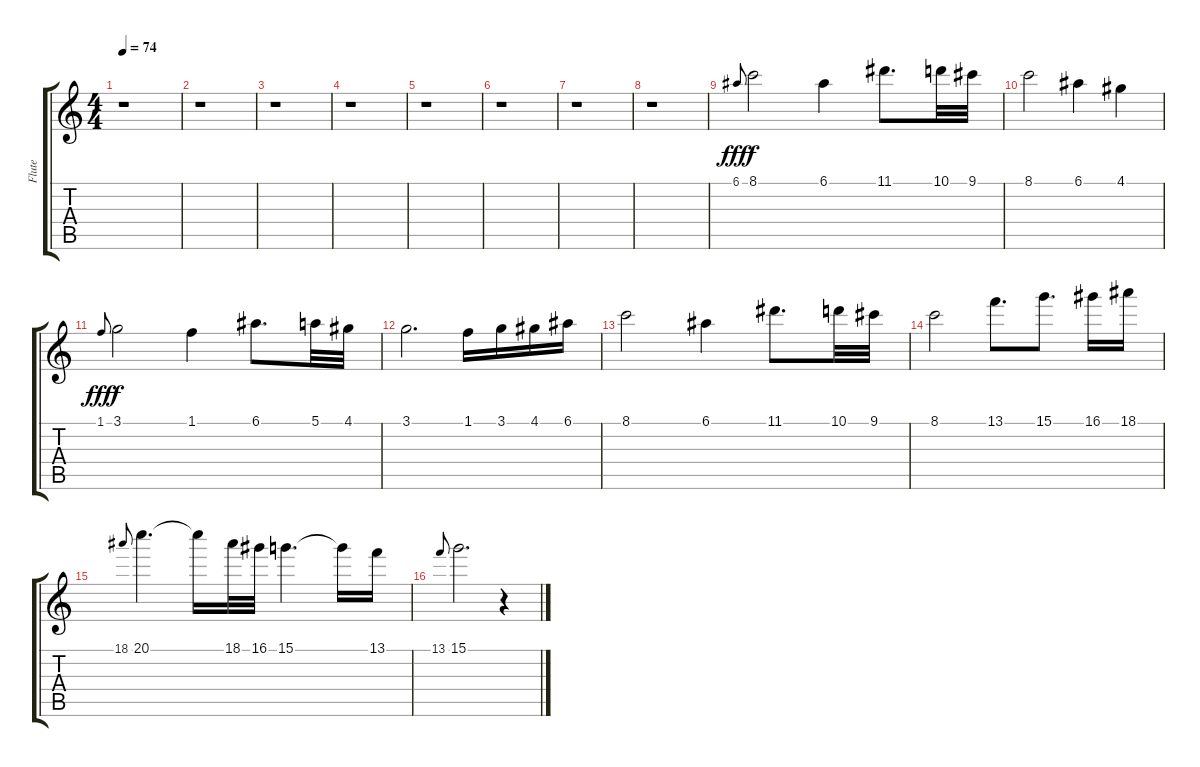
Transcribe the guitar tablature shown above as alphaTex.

\track ("Flute" "Flute") {instrument flute}
\staff {score tabs}
\tuning (E5 B4 G4 D4 A3 E3) {hide}
\ts (4 4)
\tempo 74
\clef g2
\ks c
r.1{dy fff instrument flute} |
r.1 |
r.1 |
r.1 |
r.1 |
r.1 |
r.1 |
r.1 |
6.1.8{gr onbeat} 8.1.2{dy f} 6.1.4 11.1.8{d} 10.1.32 9.1.32 |
8.1.2 6.1.4 4.1.4 |
1.1.8{gr onbeat dy fff} 3.1.2{dy f} 1.1.4 6.1.8{d} 5.1.32 4.1.32 |
3.1.2{d} 1.1.16 3.1.16 4.1.16 6.1.16 |
8.1.2 6.1.4 11.1.8{d} 10.1.32 9.1.32 |
8.1.2 13.1.8{d} 15.1.8{d} 16.1.16 18.1.16 |
18.1.8{gr onbeat} 20.1.4{d} 20.1{t}.16 18.1.32 16.1.32 15.1.4{d} 15.1{t}.16 13.1.16 |
13.1.8{gr onbeat} 15.1.2{d} r.4
